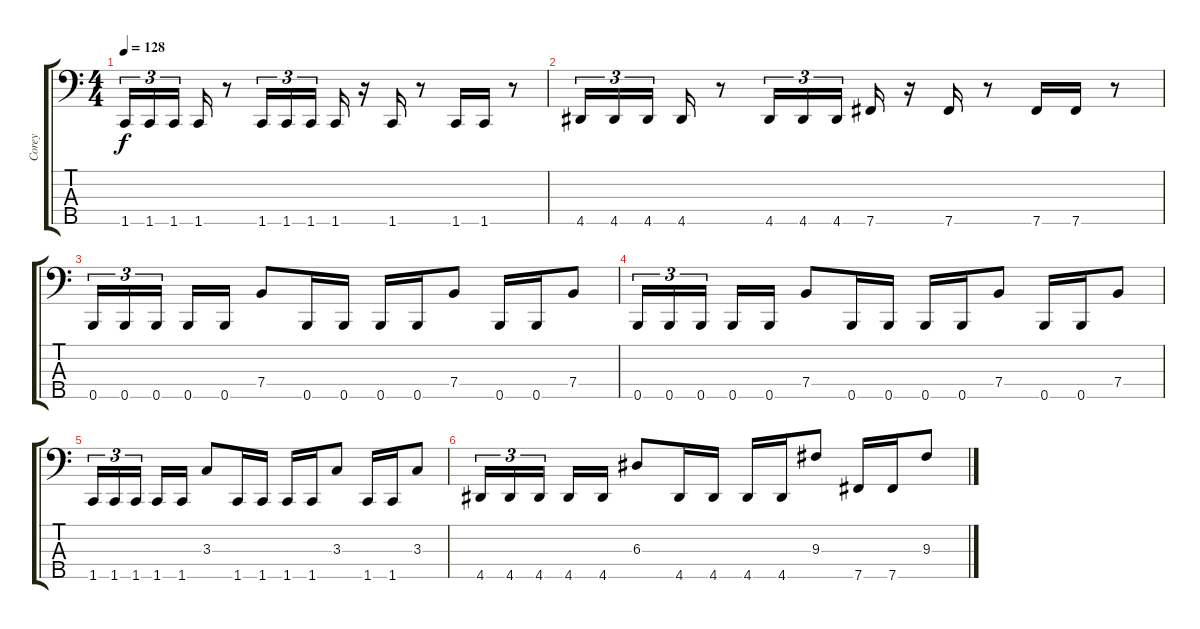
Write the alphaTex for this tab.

\track ("Corey" "Corey") {instrument electricbassfinger}
\staff {score tabs}
\tuning (G2 D2 A1 E1 B0) {hide}
\ts (4 4)
\tempo 128
\clef f4
\ks c
1.5.16{tu (3 2) dy f} 1.5.16{tu (3 2)} 1.5.16{tu (3 2)} 1.5.16 r.8 1.5.16{tu (3 2)} 1.5.16{tu (3 2)} 1.5.16{tu (3 2)} 1.5.16 r.16 1.5.16 r.8 1.5.16 1.5.16 r.8 |
4.5.16{tu (3 2)} 4.5.16{tu (3 2)} 4.5.16{tu (3 2)} 4.5.16 r.8 4.5.16{tu (3 2)} 4.5.16{tu (3 2)} 4.5.16{tu (3 2)} 7.5.16 r.16 7.5.16 r.8 7.5.16 7.5.16 r.8 |
0.5.16{tu (3 2)} 0.5.16{tu (3 2)} 0.5.16{tu (3 2)} 0.5.16 0.5.16 7.4.8 0.5.16 0.5.16 0.5.16 0.5.16 7.4.8 0.5.16 0.5.16 7.4.8 |
0.5.16{tu (3 2)} 0.5.16{tu (3 2)} 0.5.16{tu (3 2)} 0.5.16 0.5.16 7.4.8 0.5.16 0.5.16 0.5.16 0.5.16 7.4.8 0.5.16 0.5.16 7.4.8 |
1.5.16{tu (3 2)} 1.5.16{tu (3 2)} 1.5.16{tu (3 2)} 1.5.16 1.5.16 3.3.8 1.5.16 1.5.16 1.5.16 1.5.16 3.3.8 1.5.16 1.5.16 3.3.8 |
4.5.16{tu (3 2)} 4.5.16{tu (3 2)} 4.5.16{tu (3 2)} 4.5.16 4.5.16 6.3.8 4.5.16 4.5.16 4.5.16 4.5.16 9.3.8 7.5.16 7.5.16 9.3.8
